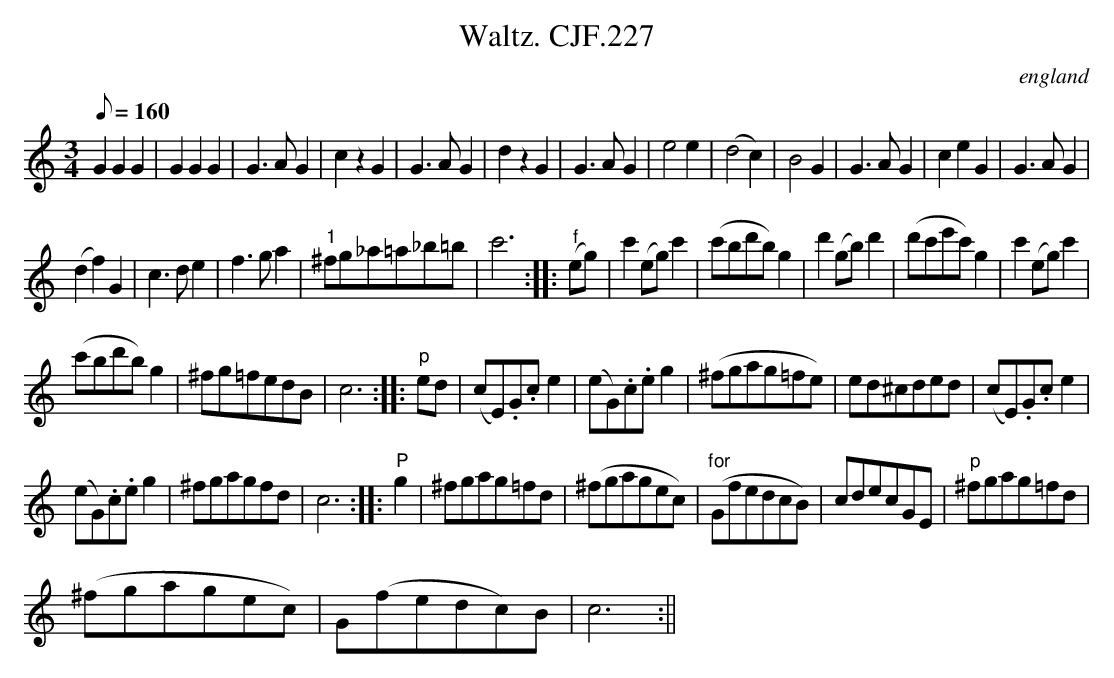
X:1
T:Waltz. CJF.227
O:england
M:3/4
L:1/8
Q:160
K:C
G2G2G2|G2G2G2|G3AG2|c2z2G2|G3AG2|d2z2G2|G3AG2|\
e4e2|(d4c2)|B4G2|G3AG2|c2e2G2|G3AG2|
(d2f2)G2|c3de2|f3ga2|"1"^fg_a=a_b=b|c'6:||:\
"f"(eg)|c'2(eg)c'2|(c'bd'b)g2|d'2(gb)d'2|(d'c'e'c')g2|c'2(eg)c'2|
(c'bd'b)g2|^fg=fedB|c6:||:"p"ed|(cE).G.ce2|(eG).c.eg2|\
(^fgag=fe)|ed^cded|(cE).G.ce2|
(eG).c.eg2|^fgagfd|c6:||:"P"g2|^fgag=fd|(^fgagec)|\
"for"(GfedcB)|cdecGE|"p"^fgag=fd|
(^fgagec)|G(fedc)B|c6:||
